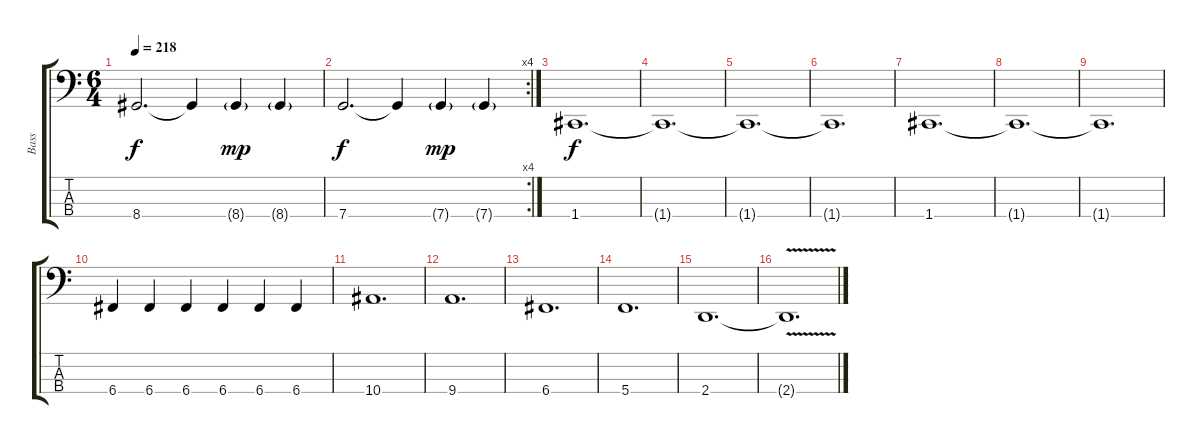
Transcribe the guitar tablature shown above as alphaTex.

\track ("Bass" "Bass") {instrument slapbass1}
\staff {score tabs}
\tuning (F2 C2 G1 C1) {hide}
\ts (6 4)
\tempo 218
\clef f4
\ks c
8.4.2{d dy f} 8.4{t}.4 8.4{g}.4{dy mp} 8.4{g}.4 |
\rc 4
7.4.2{d dy f} 7.4{t}.4 7.4{g}.4{dy mp} 7.4{g}.4 |
1.4.1{d dy f} |
1.4{t}.1{d} |
1.4{t}.1{d} |
1.4{t}.1{d} |
1.4.1{d} |
1.4{t}.1{d} |
1.4{t}.1{d} |
6.4.4 6.4.4 6.4.4 6.4.4 6.4.4 6.4.4 |
10.4.1{d} |
9.4.1{d} |
6.4.1{d} |
5.4.1{d} |
2.4.1{d} |
2.4{v t}.1{d}
